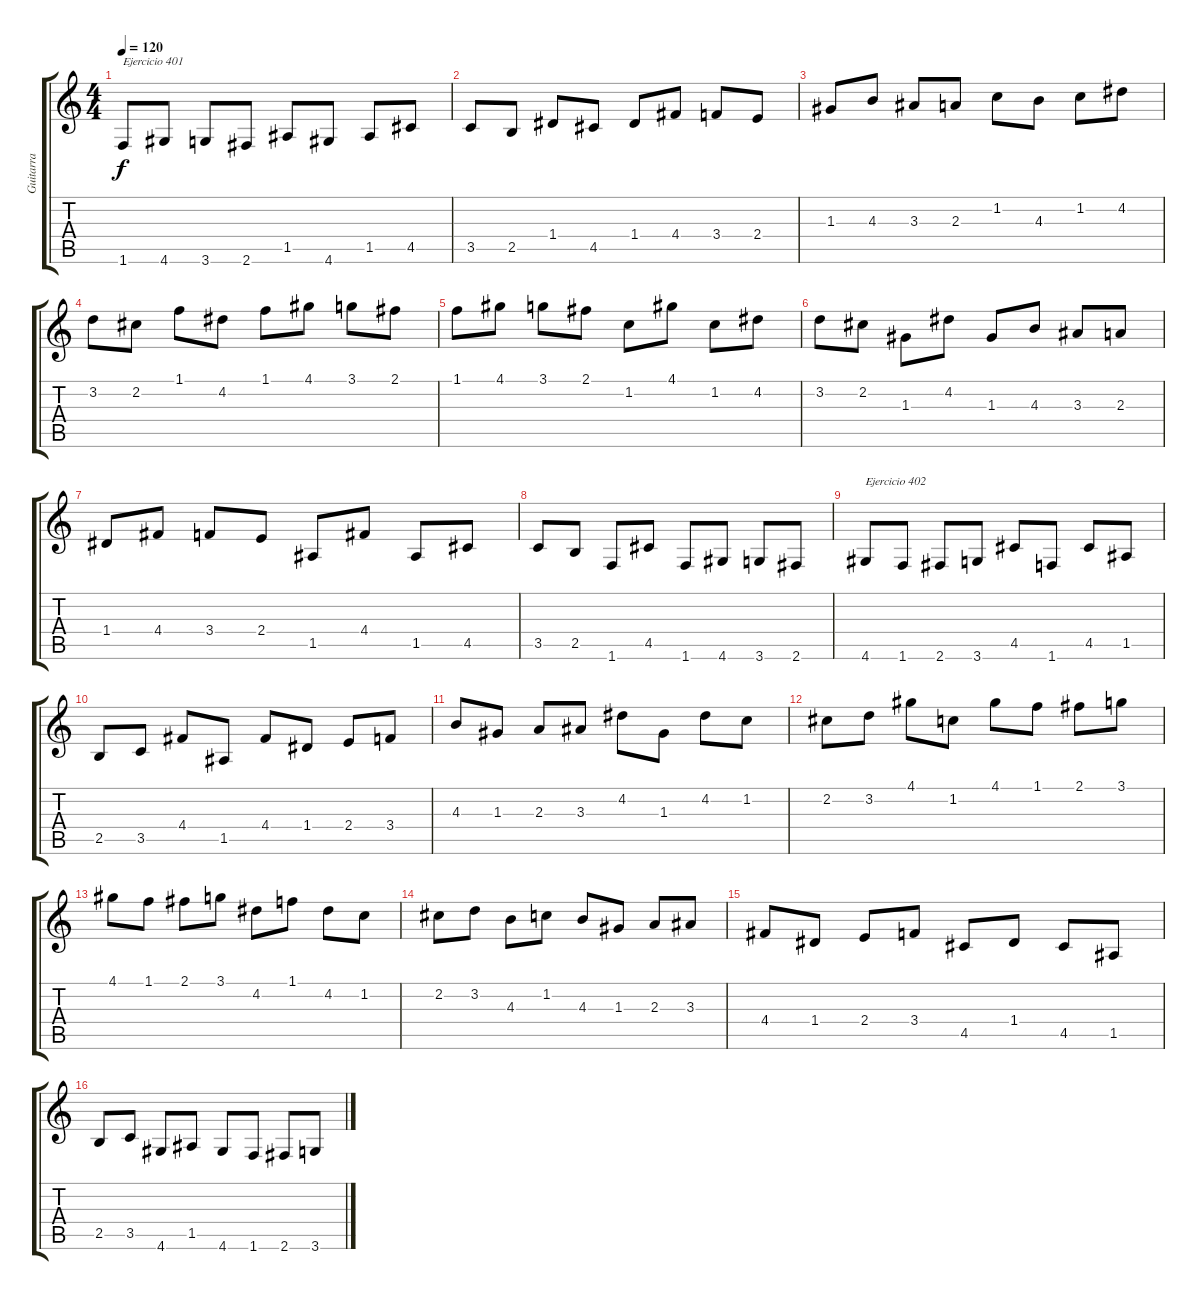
\track ("Guitarra" "Guitarra") {instrument acousticguitarnylon}
\staff {score tabs}
\tuning (E4 B3 G3 D3 A2 E2) {hide}
\ts (4 4)
\tempo 120
\clef g2
\ks c
1.6.8{txt "Ejercicio 401" dy f} 4.6.8 3.6.8 2.6.8 1.5.8 4.6.8 1.5.8 4.5.8 |
3.5.8 2.5.8 1.4.8 4.5.8 1.4.8 4.4.8 3.4.8 2.4.8 |
1.3.8 4.3.8 3.3.8 2.3.8 1.2.8 4.3.8 1.2.8 4.2.8 |
3.2.8 2.2.8 1.1.8 4.2.8 1.1.8 4.1.8 3.1.8 2.1.8 |
1.1.8 4.1.8 3.1.8 2.1.8 1.2.8 4.1.8 1.2.8 4.2.8 |
3.2.8 2.2.8 1.3.8 4.2.8 1.3.8 4.3.8 3.3.8 2.3.8 |
1.4.8 4.4.8 3.4.8 2.4.8 1.5.8 4.4.8 1.5.8 4.5.8 |
3.5.8 2.5.8 1.6.8 4.5.8 1.6.8 4.6.8 3.6.8 2.6.8 |
4.6.8{txt "Ejercicio 402"} 1.6.8 2.6.8 3.6.8 4.5.8 1.6.8 4.5.8 1.5.8 |
2.5.8 3.5.8 4.4.8 1.5.8 4.4.8 1.4.8 2.4.8 3.4.8 |
4.3.8 1.3.8 2.3.8 3.3.8 4.2.8 1.3.8 4.2.8 1.2.8 |
2.2.8 3.2.8 4.1.8 1.2.8 4.1.8 1.1.8 2.1.8 3.1.8 |
4.1.8 1.1.8 2.1.8 3.1.8 4.2.8 1.1.8 4.2.8 1.2.8 |
2.2.8 3.2.8 4.3.8 1.2.8 4.3.8 1.3.8 2.3.8 3.3.8 |
4.4.8 1.4.8 2.4.8 3.4.8 4.5.8 1.4.8 4.5.8 1.5.8 |
2.5.8 3.5.8 4.6.8 1.5.8 4.6.8 1.6.8 2.6.8 3.6.8
